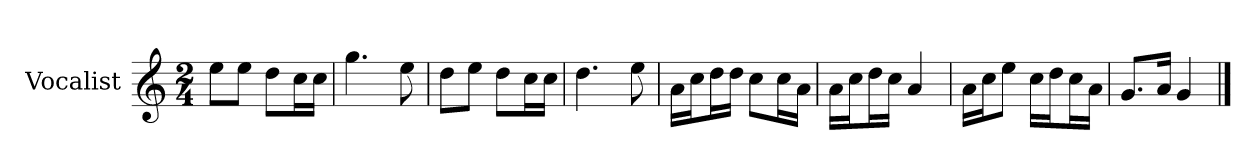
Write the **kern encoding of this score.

**kern
*part1
*staff1
*I"Vocalist
*k[]
*C:
*M2/4
=
8eeL
8eeJ
8ddL
16ccL
16ccJJ
=1
4.gg
8ee
=2
8ddL
8eeJ
8ddL
16ccL
16ccJJ
=3
4.dd
8ee
=4
16aLL
16ccJ
16ddL
16ddJJ
8ccL
16ccL
16aJJ
=5
16aLL
16ccJ
16ddL
16ccJJ
4a
=6
16aLL
16ccJ
8eeJ
16ccLL
16ddJ
16ccL
16aJJ
=7
8.gL
16aJk
4g
==
*-
